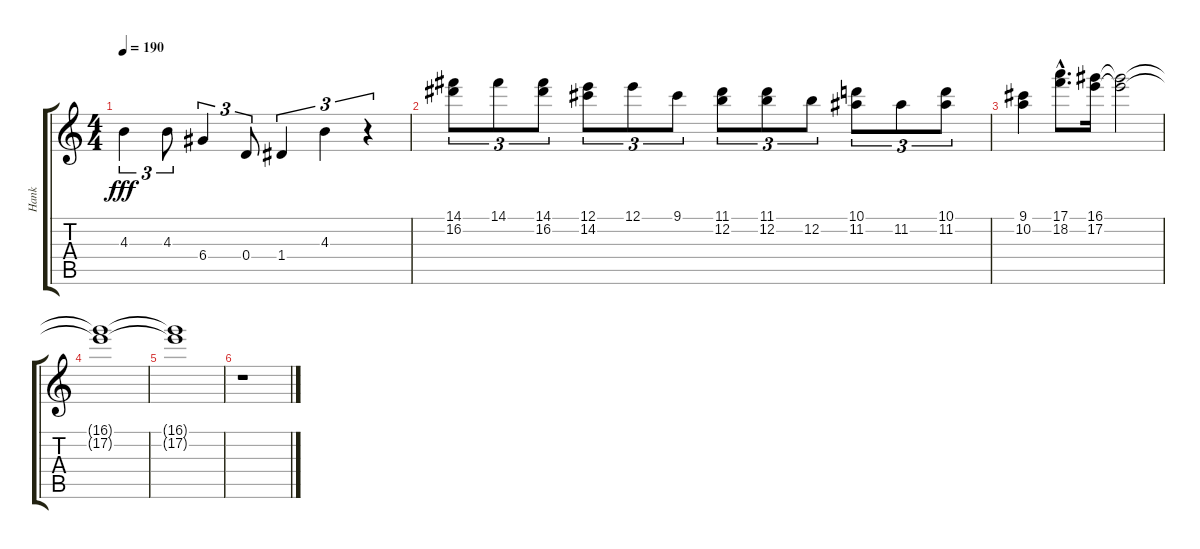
\track ("Hank" "Hank") {instrument electricguitarclean}
\staff {score tabs}
\tuning (E4 B3 G3 D3 A2 E2) {hide}
\ts (4 4)
\tempo 190
\clef g2
\ks c
4.3{t}.4{tu (3 2) dy fff} 4.3.8{tu (3 2)} 6.4.4{tu (3 2)} 0.4.8{tu (3 2)} 1.4.4{tu (3 2)} 4.3.4{tu (3 2)} r.4{tu (3 2)} |
(14.1 16.2).8{tu (3 2)} 14.1.8{tu (3 2)} (14.1 16.2).8{tu (3 2)} (12.1 14.2).8{tu (3 2)} 12.1.8{tu (3 2)} 9.1.8{tu (3 2)} (11.1 12.2).8{tu (3 2)} (11.1 12.2).8{tu (3 2)} 12.2.8{tu (3 2)} (10.1 11.2).8{tu (3 2)} 11.2.8{tu (3 2)} (10.1 11.2).8{tu (3 2)} |
(9.1 10.2).4 (17.1{hac} 18.2{hac}).8{d} (16.1 17.2).16 (16.1{t} 17.2{t}).2 |
(16.1{t} 17.2{t}).1 |
(16.1{t} 17.2{t}).1 |
r.1
